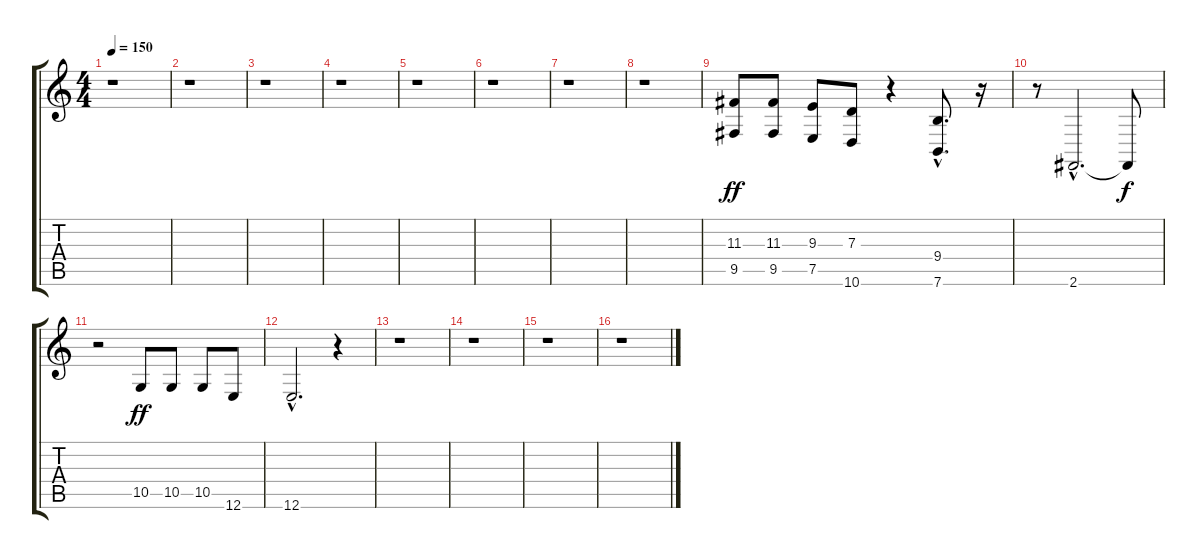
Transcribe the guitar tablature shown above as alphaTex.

\track "" {instrument lead7fifths}
\staff {score tabs}
\tuning (E4 B3 G3 D3 A2 E2) {hide}
\ts (4 4)
\tempo 150
\clef g2
\ks c
r.1{dy ff instrument lead7fifths} |
r.1 |
r.1 |
r.1 |
r.1 |
r.1 |
r.1 |
r.1 |
(11.3 9.5).8 (11.3 9.5).8 (9.3 7.5).8 (7.3 10.6).8 r.4 (9.4{hac} 7.6{hac}).8{d} r.16 |
r.8 2.6{hac}.2{d} 2.6{t}.8{dy f} |
r.2 10.5.8{dy ff} 10.5.8 10.5.8 12.6.8 |
12.6{hac}.2{d} r.4 |
r.1 |
r.1 |
r.1 |
r.1
